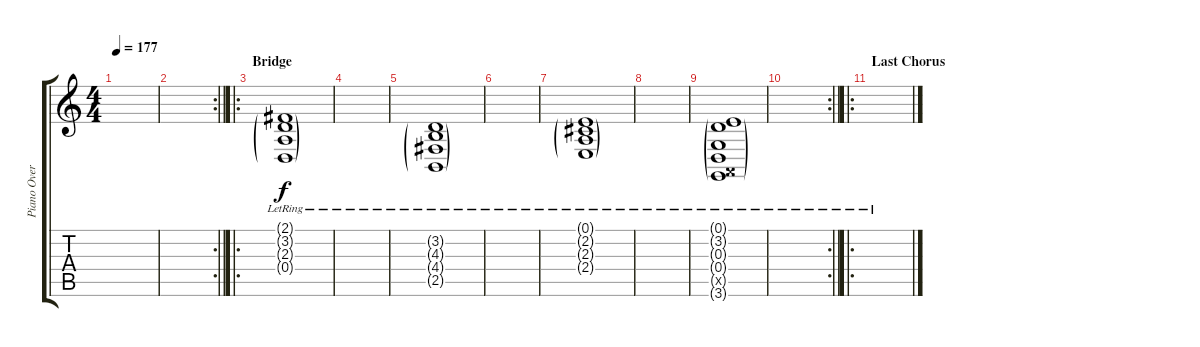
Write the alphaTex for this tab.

\track ("Piano Overdub" "Piano Over") {instrument electricgrandpiano}
\staff {score tabs}
\tuning (E4 B3 G3 D3 A2 E2) {hide}
\ts (4 4)
\tempo 177
\clef g2
\ks c
|
\rc 2
\barLineRight lightlight
|
\ro
\section ("" "Bridge")
(2.1{g lr} 3.2{g lr} 2.3{g lr} 0.4{g lr}).1 |
|
(3.2{g lr} 4.3{g lr} 4.4{g lr} 2.5{g lr}).1 |
|
(0.1{g lr} 2.2{g lr} 2.3{g lr} 2.4{g lr}).1 |
|
(0.1{g lr} 3.2{g lr} 0.3{g lr} 0.4{g lr} 0.5{g x} 3.6{g lr}).1 |
\rc 2
\barLineRight lightlight
|
\ro
\section ("" "Last Chorus")
